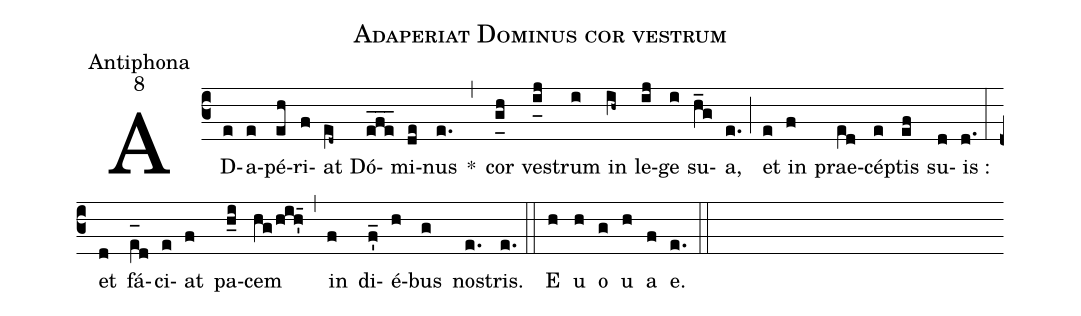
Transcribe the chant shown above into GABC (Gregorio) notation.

name:Adaperiat Dominus cor vestrum;
office-part:Antiphona;
mode:8;
%%
(c3) AD(e)a(e)pé(eh)ri(f)at(e[ll:1]d~) Dó(efe___)mi(de)nus(e.) *(,) cor(g_[uh:l]h) ve(i_[uh:l]j)strum(i) in(ih~) le(ij)ge(i) su(h_g)a,(e.) (;) et(e) in(f) prae(e[ll:1]d)cé(e)ptis(ef) su(d)is :(d.) (:) et(d) fá(e_[oh:h][ll:1]d)ci(e)at(f) pa(h_i)cem(hg/hih'_15) (,) in(f) di(f'_)é(h)bus(g) no(e.)stris.(e.) (::) <eu>E(h) u(h) o(g) u(h) a(f) e.</eu>(e.) (::)
